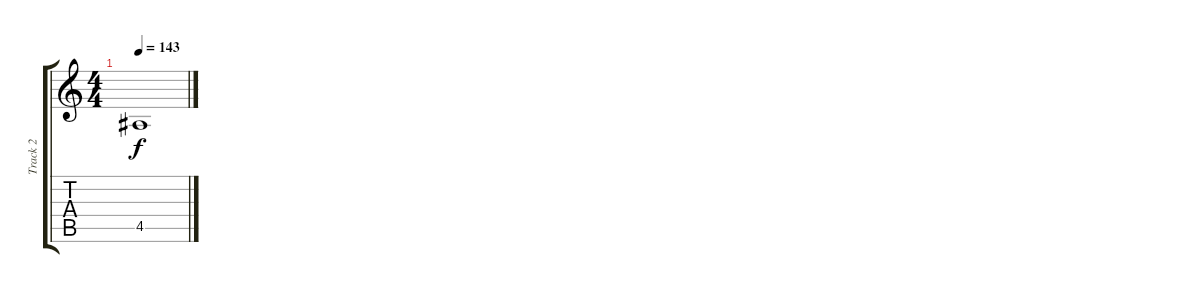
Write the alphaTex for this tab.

\track ("Track 2" "Track 2") {instrument distortionguitar bank 255}
\staff {score tabs}
\tuning (Db4 Ab3 E3 B2 Gb2 B1) {hide}
\ts (4 4)
\tempo 143
\clef g2
\ks c
4.5{t}.1{dy f}
